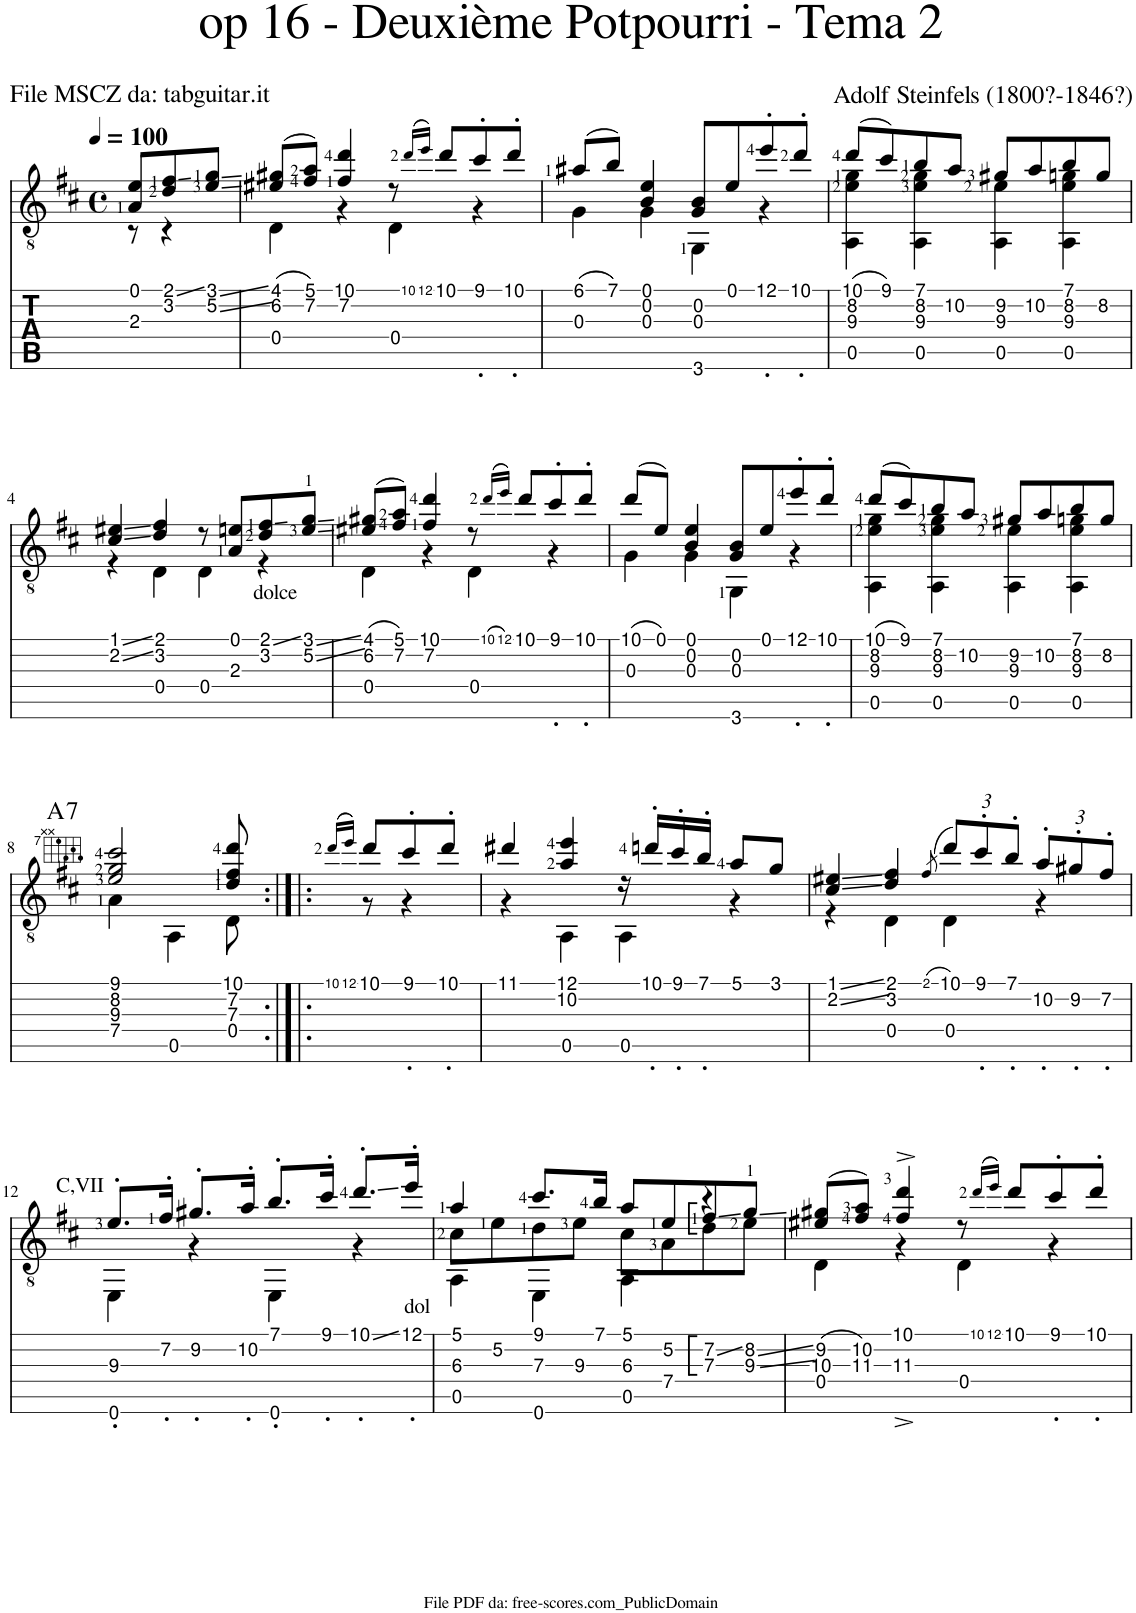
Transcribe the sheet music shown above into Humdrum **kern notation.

**kern	**kern	**harte
*part1	*part1	*part1
*staff2	*staff1	*
*I"Guitar	*	*
*I'Guit.	*	*
*stria6	*	*
*	*clefGv2	*
*k[f#c#]	*k[f#c#]	*
*M4/4	*M4/4	*
*met(c)	*met(c)	*
*MM100	*MM100	*
=	=	=
*^	*^	*
8A 8e	8r	8A/ 8e/L	8r	.
8d\ 8f#\L	4r	8d/ 8f#/	4r	.
8e\ 8g\J	.	8e/ 8g/J	.	.
=1	=1	=1	=1	=1
8e#\ 8g#\L	4D	(8e#X/ 8g#X/L	4D\	.
8f#\ 8a\J	.	8f#/ 8a/J)	.	.
4f# 4dd	4r	4f#/ 4dd/	4r	.
8r	4D	8r	4D\	.
qdd	.	(16qdd/LL	.	.
qee	.	16qee/JJ)	.	.
8dd	.	8dd/L	.	.
8cc#'L	4r	8cc#'/	4r	.
8dd'J	.	8dd'/J	.	.
=2	=2	=2	=2	=2
8a#L	4G	(8a#X/L	4G\	.
8bJ	.	8b/J)	.	.
4B 4e	4G	4B/ 4e/	4G\	.
8G\ 8B\L	4GG	8G/ 8B/L	4GG\	.
8eJ	.	8e/	.	.
8ee'L	4r	8ee'/	4r	.
8dd'J	.	8dd'/J	.	.
=3	=3	=3	=3	=3
8ddL	4AA 4e 4g	(8dd/L	4AA\ 4e\ 4g\	.
8cc#J	.	8cc#/)	.	.
8bL	4AA 4e 4g	8b/	4AA\ 4e\ 4g\	.
8aJ	.	8a/J	.	.
8g#L	4AA 4e	8g#X/L	4AA\ 4e\	.
8aJ	.	8a/	.	.
8bL	4AA 4e 4g	8b/	4AA\ 4e\ 4gn\	.
8gJ	.	8g/J	.	.
!!LO:LB:g=z	!!
=4	=4	=4	=4	=4
4c# 4e#	4r	4c#/ 4e#X/	4r	.
4d 4f#	4D	4d/ 4f#/	4D\	.
8r	4D	8r	4D\	.
8A 8e	.	8A/ 8en/L	.	.
!LO:TX:a:t=dolce	!	!	!	!
8d\ 8f#\L	4r	8d/ 8f#/	4r	.
8e\ 8g\J	.	8e/ 8g/J	.	.
=5	=5	=5	=5	=5
8e#\ 8g#X\L	4D	(8e#X/ 8g#X/L	4D\	.
8f#\ 8a\J	.	8f#/ 8a/J)	.	.
4f# 4dd	4r	4f#/ 4dd/	4r	.
8r	4D	8r	4D\	.
qdd	.	(16qdd/LL	.	.
qee	.	16qee/JJ)	.	.
8dd	.	8dd/L	.	.
8cc#'L	4r	8cc#'/	4r	.
8dd'J	.	8dd'/J	.	.
=6	=6	=6	=6	=6
8ddL	4G	(8dd/L	4G\	.
8eJ	.	8e/J)	.	.
4B 4e	4G	4B/ 4e/	4G\	.
8G\ 8B\L	4GG	8G/ 8B/L	4GG\	.
8eJ	.	8e/	.	.
8ee'L	4r	8ee'/	4r	.
8dd'J	.	8dd'/J	.	.
=7	=7	=7	=7	=7
8ddL	4AA 4e 4g	(8dd/L	4AA\ 4e\ 4g\	.
8cc#J	.	8cc#/)	.	.
8bL	4AA 4e 4g	8b/	4AA\ 4e\ 4g\	.
8aJ	.	8a/J	.	.
8g#XL	4AA 4e	8g#X/L	4AA\ 4e\	.
8aJ	.	8a/	.	.
8bL	4AA 4e 4gn	8b/	4AA\ 4e\ 4gn\	.
8gJ	.	8g/J	.	.
!!LO:LB:g=z	!!
=8	=8	=8	=8	=8
!	!	!	!	!LO:H:kt=7
2e 2g 2cc#	4A	2e/ 2g/ 2cc#/	4A\	A:7
.	4AA	.	4AA\	.
8d 8f# 8dd	8D	8d/ 8f#/ 8dd/	8D\	.
=9:|!|:	=9:|!|:	=9:|!|:	=9:|!|:	=9:|!|:
qdd	.	(16qdd/LL	.	.
qee	.	16qee/JJ)	.	.
8dd	8r	8dd/L	8r	.
8cc#'L	4r	8cc#'/	4r	.
8dd'J	.	8dd'/J	.	.
=10	=10	=10	=10	=10
4dd#	4r	4dd#X/	4r	.
4a 4ee	4AA	4a/ 4ee/	4AA\	.
16r	4AA	16r	4AA\	.
16dd'LL	.	16ddn'/LL	.	.
16cc#'	.	16cc#'/	.	.
16b'JJ	.	16b'/JJ	.	.
8aL	4r	8a/L	4r	.
8gJ	.	8g/J	.	.
=11	=11	=11	=11	=11
4c# 4e#	4r	4c#/ 4e#X/	4r	.
4d 4f#	4D	4d/ 4f#/	4D\	.
qf#	.	(8qf#/	.	.
*Xbrackettup	*	*Xbrackettup	*	*
12ddL	4D	12dd/L)	4D\	.
12cc#'	.	12cc#'/	.	.
12b'J	.	12b'/J	.	.
12a'L	4r	12a'/L	4r	.
12g#'	.	12g#X'/	.	.
12f#'J	.	12f#'/J	.	.
!!LO:LB:g=z	!!
=12	=12	=12	=12	=12
!	!	!LO:TX:a:t=C,VII	!	!
8.e'L	4EE	8.e'/L	4EE\	.
16f#'Jk	.	16f#'/Jk	.	.
8.g#'L	4r	8.g#X'/L	4r	.
16a'Jk	.	16a'/Jk	.	.
8.b'L	4EE	8.b'/L	4EE\	.
16cc#'Jk	.	16cc#'/Jk	.	.
8.dd'L	4r	8.dd'/L	4r	.
!LO:TX:a:t=dol	!	!	!	!
16ee'Jk	.	16ee'/Jk	.	.
=13	=13	=13	=13	=13
*	*^	*	*^	*
4a	4AA	8c#L	4a/	4AA\	8c#\L	.
.	.	8eJ	.	.	8e\	.
8.cc#L	4EE	8dL	8.cc#/L	4EE\	8d\	.
.	.	8eJ	.	.	8e\J	.
16bJk	.	.	16b/Jk	.	.	.
8aL	4AA	8c#L	8a/L	4AA\	8c#\L	.
8eJ	.	8AJ	8e/	.	8A\	.
8f#:L	4r	8dL	8f#:/	4r	8d\	.
8gJ	.	8eJ	8g/J	.	8e\J	.
*	*v	*v	*	*	*	*
*	*	*	*v	*v	*
=14	=14	=14	=14	=14
8e#\ 8g#\L	4D	(8e#X/ 8g#X/L	4D\	.
8f#\ 8a\J	.	8f#/ 8a/J)	.	.
4f#^ 4dd^	4r	4f#/^ 4dd/^	4r	.
8r	4D	8r	4D\	.
qdd	.	(16qdd/LL	.	.
qee	.	16qee/JJ)	.	.
8dd	.	8dd/L	.	.
8cc#'L	4r	8cc#'/	4r	.
8dd'J	.	8dd'/J	.	.
*v	*v	*	*	*
*	*v	*v	*
=	=	=
*-	*-	*-
